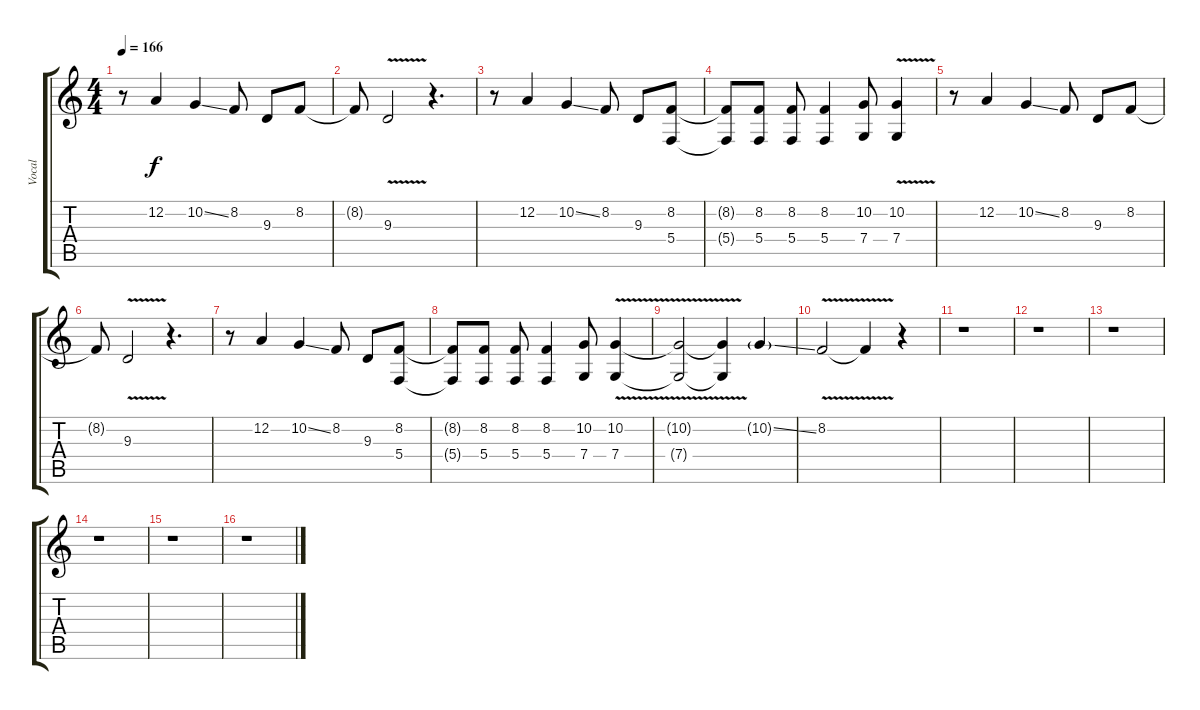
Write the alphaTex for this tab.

\track ("Vocal" "Vocal") {instrument lead6voice}
\staff {score tabs}
\tuning (D4 A3 F3 C3 G2 C2) {hide}
\ts (4 4)
\tempo 166
\clef g2
\ks c
r.8{dy f} 12.2.4 10.2{ss}.4 8.2.8 9.3.8 8.2.8 |
8.2{t}.8 9.3{v}.2 r.4{d} |
r.8 12.2.4 10.2{ss}.4 8.2.8 9.3.8 (8.2 5.4).8 |
(8.2{t} 5.4{t}).8 (8.2 5.4).8 (8.2 5.4).8 (8.2 5.4).4 (10.2 7.4).8 (10.2{v} 7.4{v}).4 |
r.8 12.2.4 10.2{ss}.4 8.2.8 9.3.8 8.2.8 |
8.2{t}.8 9.3{v}.2 r.4{d} |
r.8 12.2.4 10.2{ss}.4 8.2.8 9.3.8 (8.2 5.4).8 |
(8.2{t} 5.4{t}).8 (8.2 5.4).8 (8.2 5.4).8 (8.2 5.4).4 (10.2 7.4).8 (10.2{v} 7.4{v}).4 |
(10.2{v t} 7.4{v t}).2 (10.2{t} 7.4{t}).4 10.2{ss g}.4 |
8.2{v}.2 8.2{v t}.4 r.4 |
r.1 |
r.1 |
r.1 |
r.1 |
r.1 |
r.1
